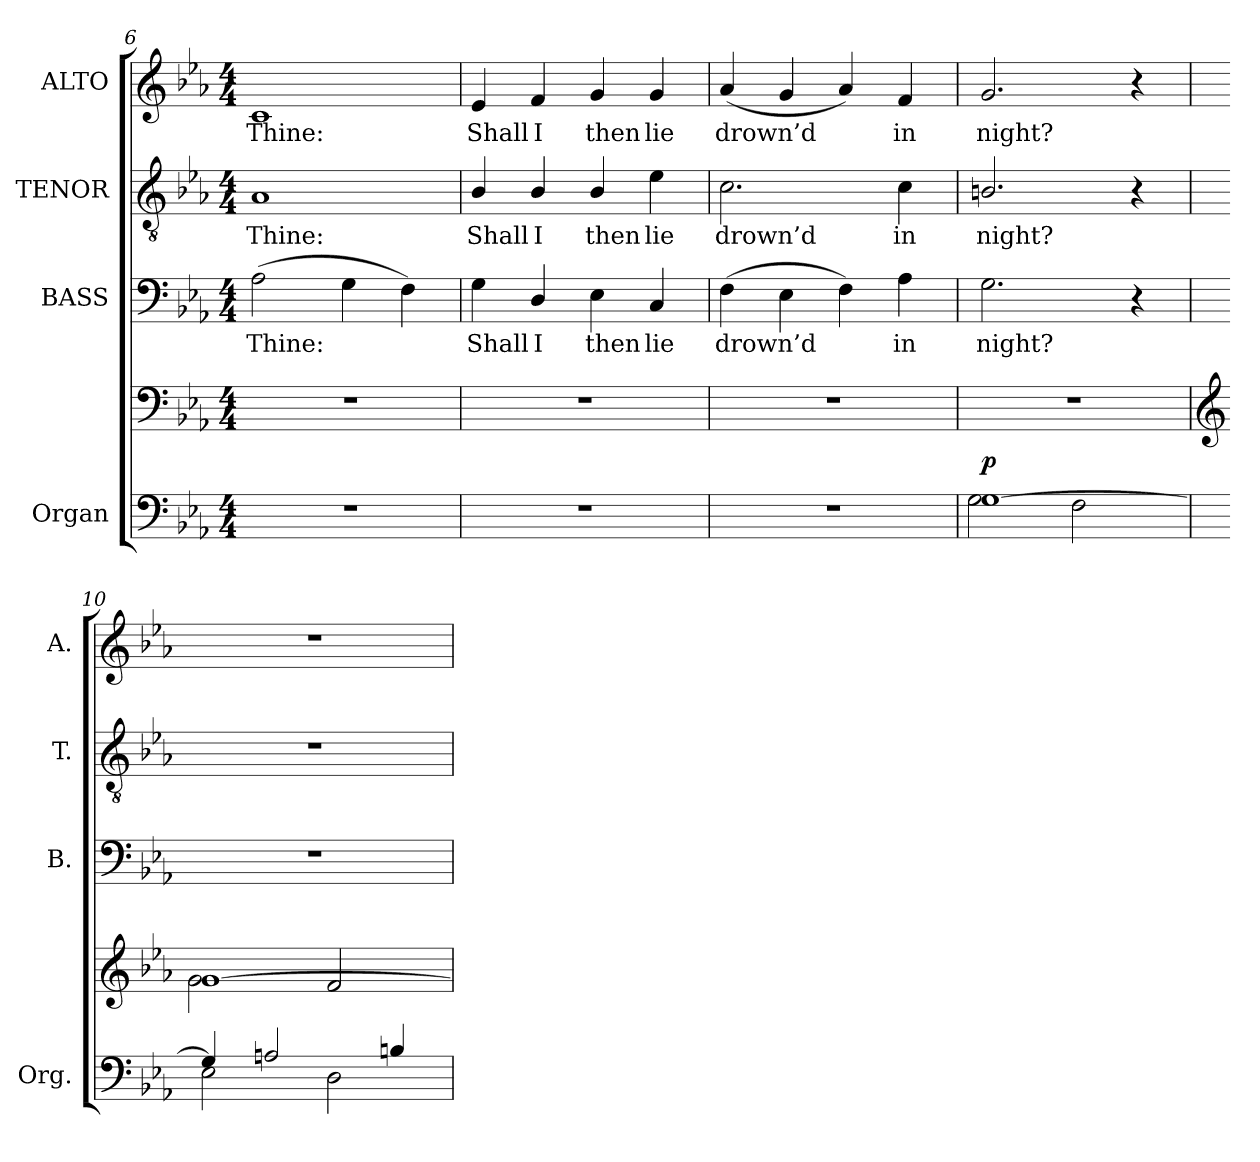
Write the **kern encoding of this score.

**kern	**kern	**dynam	**kern	**text	**kern	**text	**kern	**text
*part4	*part4	*part4	*part3	*part3	*part2	*part2	*part1	*part1
*staff5	*staff4	*staff4/5	*staff3	*staff3	*staff2	*staff2	*staff1	*staff1
*I"Organ	*	*	*I"BASS	*	*I"TENOR	*	*I"ALTO	*
*I'Org.	*	*	*I'B.	*	*I'T.	*	*I'A.	*
*clefF4	*clefF4	*	*clefF4	*	*clefGv2	*	*clefG2	*
*	*	*	*	*	*ITrd7c12	*	*	*
*k[b-e-a-]	*k[b-e-a-]	*	*k[b-e-a-]	*	*k[b-e-a-]	*	*k[b-e-a-]	*
*E-:	*E-:	*	*E-:	*	*E-:	*	*E-:	*
*M4/4	*M4/4	*	*M4/4	*	*M4/4	*	*M4/4	*
=6	=6	=6	=6	=6	=6	=6	=6	=6
!	!	!	!	!LO:LY:b:color=#000000	!	!	!	!
!	!	!	!	!	!	!LO:LY:b:color=#000000	!	!
!	!	!	!	!	!	!	!	!LO:LY:b:color=#000000
1r	1r	.	(2A-i\	Thine:	1AA-i	Thine:	1ci	Thine:
.	.	.	4Gi\	.	.	.	.	.
.	.	.	4Fi\)	.	.	.	.	.
=7	=7	=7	=7	=7	=7	=7	=7	=7
!	!	!	!	!LO:LY:b:color=#000000	!	!	!	!
!	!	!	!	!	!	!LO:LY:b:color=#000000	!	!
!	!	!	!	!	!	!	!	!LO:LY:b:color=#000000
1r	1r	.	4Gi\	Shall	4BB-i/	Shall	4e-i/	Shall
!	!	!	!	!LO:LY:b:color=#000000	!	!	!	!
!	!	!	!	!	!	!LO:LY:b:color=#000000	!	!
!	!	!	!	!	!	!	!	!LO:LY:b:color=#000000
.	.	.	4Di/	I	4BB-i/	I	4fi/	I
!	!	!	!	!LO:LY:b:color=#000000	!	!	!	!
!	!	!	!	!	!	!LO:LY:b:color=#000000	!	!
!	!	!	!	!	!	!	!	!LO:LY:b:color=#000000
.	.	.	4E-i\	then	4BB-i/	then	4gi/	then
!	!	!	!	!LO:LY:b:color=#000000	!	!	!	!
!	!	!	!	!	!	!LO:LY:b:color=#000000	!	!
!	!	!	!	!	!	!	!	!LO:LY:b:color=#000000
.	.	.	4Ci/	lie	4E-i\	lie	4gi/	lie
!!LO:LB:g=z
=8	=8	=8	=8	=8	=8	=8	=8	=8
!	!	!	!	!LO:LY:b:color=#000000	!	!	!	!
!	!	!	!	!	!	!LO:LY:b:color=#000000	!	!
!	!	!	!	!	!	!	!	!LO:LY:b:color=#000000
1r	1r	.	(4Fi\	drown’d	2.Ci\	drown’d	(4a-i/	drown’d
.	.	.	4E-i\	.	.	.	4gi/	.
.	.	.	4Fi\)	.	.	.	4a-i/)	.
!	!	!	!	!LO:LY:b:color=#000000	!	!	!	!
!	!	!	!	!	!	!LO:LY:b:color=#000000	!	!
!	!	!	!	!	!	!	!	!LO:LY:b:color=#000000
.	.	.	4A-i\	in	4Ci\	in	4fi/	in
=9	=9	=9	=9	=9	=9	=9	=9	=9
*^	*	*	*	*	*	*	*	*
!	!	!	!	!	!LO:LY:b:color=#000000	!	!	!	!
!	!	!	!	!	!	!	!LO:LY:b:color=#000000	!	!
!	!	!	!	!	!	!	!	!	!LO:LY:b:color=#000000
[1Gi	2Gi\	1r	p	2.Gi\	night?	2.BBni/	night?	2.gi/	night?
.	2Fi\	.	.	.	.	.	.	.	.
.	.	.	.	4r	.	4r	.	4r	.
=10	=10	=10	=10	=10	=10	=10	=10	=10	=10
*	*	*clefG2	*	*	*	*	*	*	*
*	*	*^	*	*	*	*	*	*	*
4Gi/]	2E-i\	[1gi	2gi\	.	1r	.	1r	.	1r	.
2Ani/	.	.	.	.	.	.	.	.	.	.
.	2Di\	.	2fi/	.	.	.	.	.	.	.
4Bni/	.	.	.	.	.	.	.	.	.	.
*v	*v	*	*	*	*	*	*	*	*	*
*	*v	*v	*	*	*	*	*	*	*
=	=	=	=	=	=	=	=	=
*-	*-	*-	*-	*-	*-	*-	*-	*-
